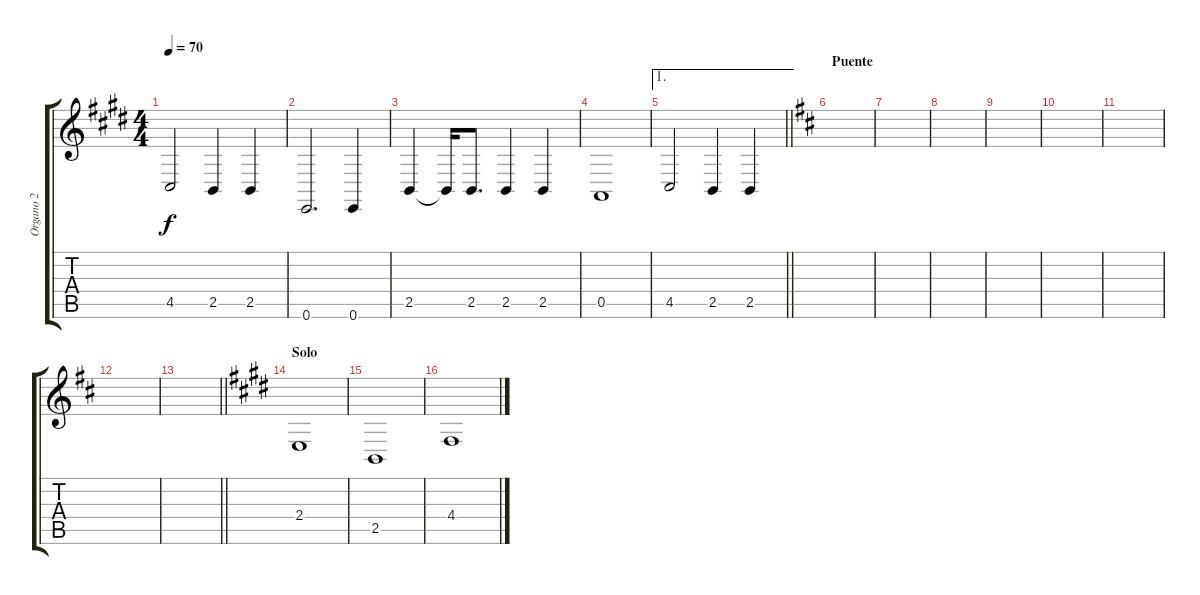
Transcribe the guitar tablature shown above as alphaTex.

\track ("Organo 2" "Organo 2") {instrument acousticgrandpiano}
\staff {score tabs}
\tuning (E4 B3 G3 D3 A2 E2) {hide}
\ts (4 4)
\tempo 70
\clef g2
\ks e
4.5.2{dy f} 2.5.4 2.5.4 |
0.6.2{d} 0.6.4 |
2.5.4 2.5{t}.16 2.5.8{d} 2.5.4 2.5.4 |
0.5.1 |
\ae 1
\barLineRight lightlight
4.5.2 2.5.4 2.5.4 |
\section ("" "Puente")
\ks d
|
|
|
|
|
|
|
\barLineRight lightlight
|
\section ("" "Solo")
\ks e
2.4.1 |
2.5.1 |
4.4.1
